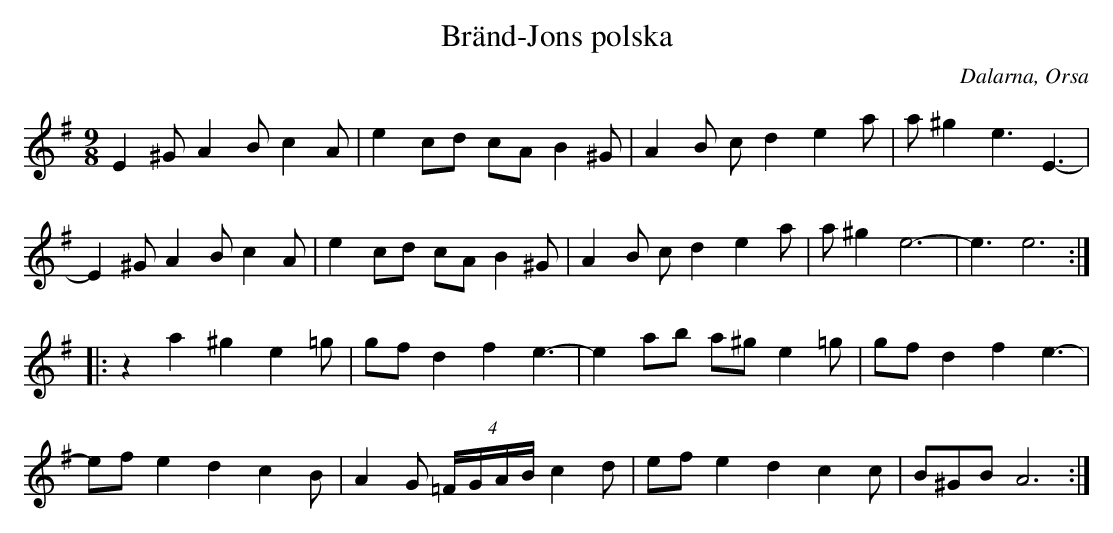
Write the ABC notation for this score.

X:1
T: Bränd-Jons polska
O: Dalarna, Orsa
M: 9/8
L: 1/4
K: Ador
E ^G/ A B/ c A/ | e c/d/ c/A/ B ^G/ | A B/ c/ d e a/ | a/^g e3/ E3/- |
E ^G/ A B/ c A/ | e c/d/ c/A/ B ^G/ | A B/ c/ d e a/ | a/^g e3- | e3/ e3 :|
|: z a^g e =g/ | g/f/ d f e3/- | e a/b/ a/^g/ e =g/ | g/f/ d f e3/- |
e/f/ e d c B/ | A G/ (4:6:4=F//G//A//B// c d/ | e/f/ e d c c/ | B/^G/B/ A3 :|]
